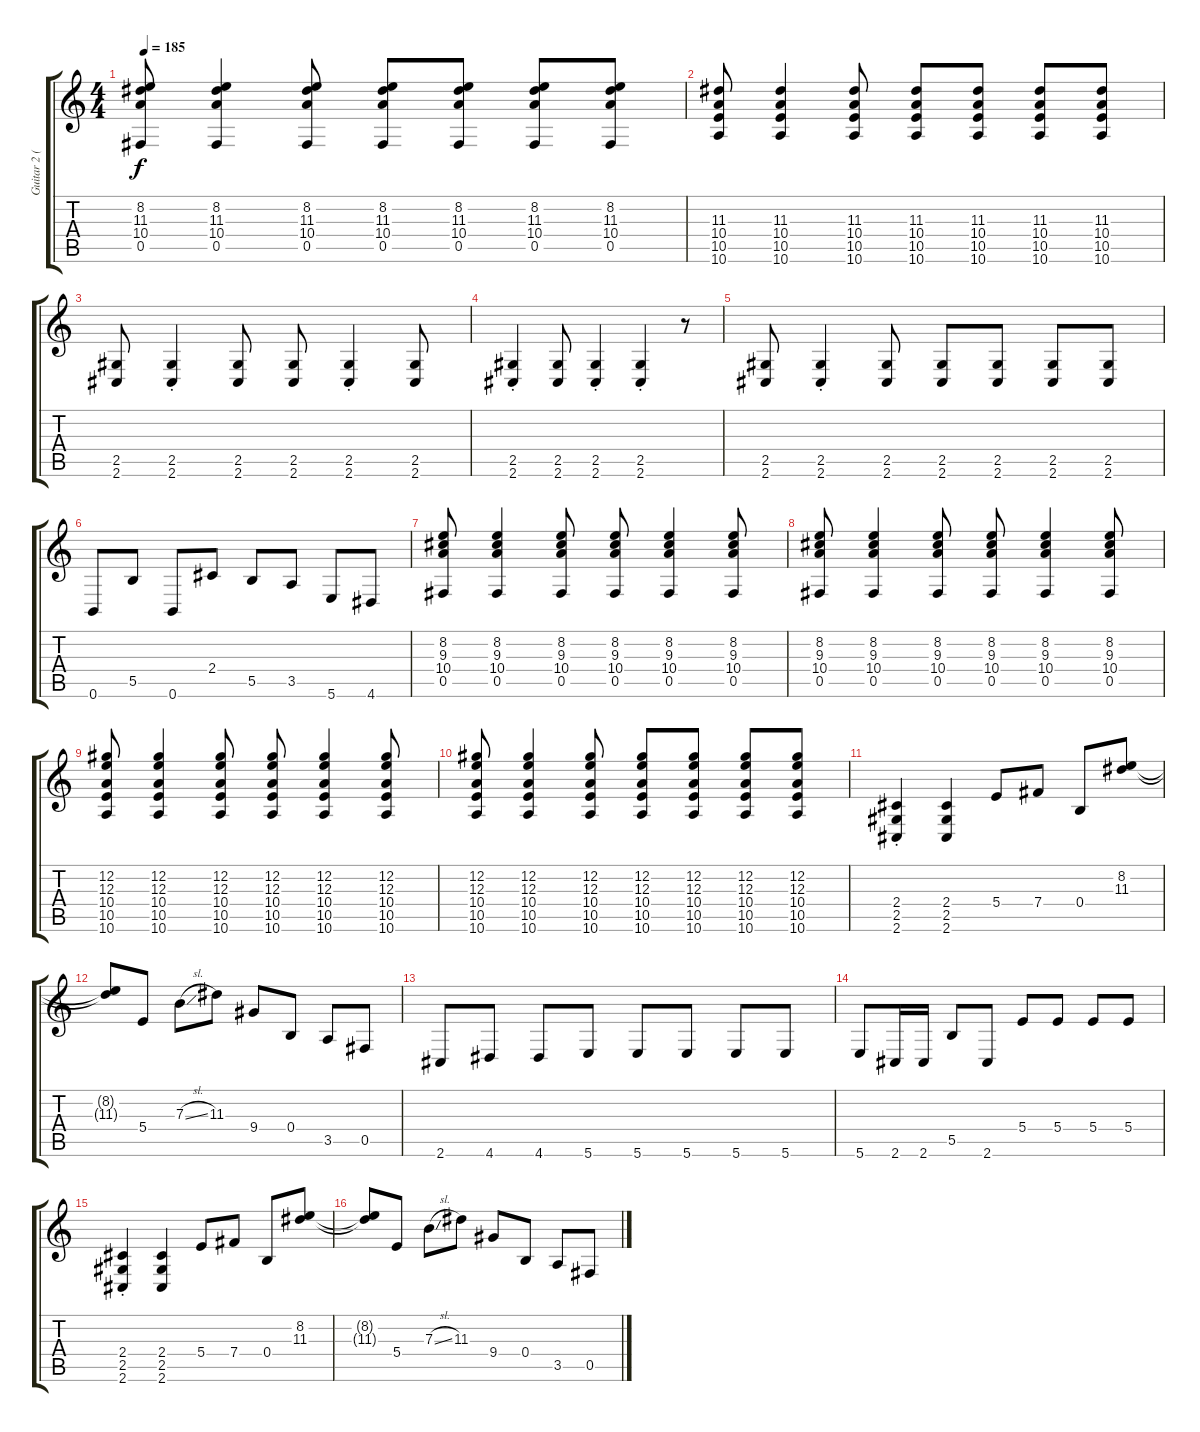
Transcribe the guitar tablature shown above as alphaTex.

\track ("Guitar 2 (Mike)" "Guitar 2 (") {instrument distortionguitar}
\staff {score tabs}
\tuning (Db4 Ab3 E3 B2 Gb2 B1) {hide}
\ts (4 4)
\tempo 185
\clef g2
\ks c
(8.2 11.3 10.4 0.5).8{dy f} (8.2 11.3 10.4 0.5).4 (8.2 11.3 10.4 0.5).8 (8.2 11.3 10.4 0.5).8 (8.2 11.3 10.4 0.5).8 (8.2 11.3 10.4 0.5).8 (8.2 11.3 10.4 0.5).8 |
(11.3 10.4 10.5 10.6).8 (11.3 10.4 10.5 10.6).4 (11.3 10.4 10.5 10.6).8 (11.3 10.4 10.5 10.6).8 (11.3 10.4 10.5 10.6).8 (11.3 10.4 10.5 10.6).8 (11.3 10.4 10.5 10.6).8 |
(2.5 2.6).8 (2.5{st} 2.6{st}).4 (2.5 2.6).8 (2.5 2.6).8 (2.5{st} 2.6{st}).4 (2.5 2.6).8 |
(2.5{st} 2.6{st}).4 (2.5 2.6).8 (2.5{st} 2.6{st}).4 (2.5{st} 2.6{st}).4 r.8 |
(2.5 2.6).8 (2.5{st} 2.6{st}).4 (2.5 2.6).8 (2.5 2.6).8 (2.5 2.6).8 (2.5 2.6).8 (2.5 2.6).8 |
0.6.8 5.5.8 0.6.8 2.4.8 5.5.8 3.5.8 5.6.8 4.6.8 |
(8.2 9.3 10.4 0.5).8 (8.2 9.3 10.4 0.5).4 (8.2 9.3 10.4 0.5).8 (8.2 9.3 10.4 0.5).8 (8.2 9.3 10.4 0.5).4 (8.2 9.3 10.4 0.5).8 |
(8.2 9.3 10.4 0.5).8 (8.2 9.3 10.4 0.5).4 (8.2 9.3 10.4 0.5).8 (8.2 9.3 10.4 0.5).8 (8.2 9.3 10.4 0.5).4 (8.2 9.3 10.4 0.5).8 |
(12.2 12.3 10.4 10.5 10.6).8 (12.2 12.3 10.4 10.5 10.6).4 (12.2 12.3 10.4 10.5 10.6).8 (12.2 12.3 10.4 10.5 10.6).8 (12.2 12.3 10.4 10.5 10.6).4 (12.2 12.3 10.4 10.5 10.6).8 |
(12.2 12.3 10.4 10.5 10.6).8 (12.2 12.3 10.4 10.5 10.6).4 (12.2 12.3 10.4 10.5 10.6).8 (12.2 12.3 10.4 10.5 10.6).8 (12.2 12.3 10.4 10.5 10.6).8 (12.2 12.3 10.4 10.5 10.6).8 (12.2 12.3 10.4 10.5 10.6).8 |
(2.4{st} 2.5{st} 2.6{st}).4{balance 0} (2.4 2.5 2.6).4 5.4.8 7.4.8 0.4.8 (8.2 11.3).8 |
(8.2{t} 11.3{t}).8 5.4.8 7.3{sl}.8 11.3.8 9.4.8 0.4.8 3.5.8 0.5.8 |
2.6.8 4.6.8 4.6.8 5.6.8 5.6.8 5.6.8 5.6.8 5.6.8 |
5.6.8 2.6.16 2.6.16 5.5.8 2.6.8 5.4.8 5.4.8 5.4.8 5.4.8 |
(2.4{st} 2.5{st} 2.6{st}).4 (2.4 2.5 2.6).4 5.4.8 7.4.8 0.4.8 (8.2 11.3).8 |
(8.2{t} 11.3{t}).8 5.4.8 7.3{sl}.8 11.3.8 9.4.8 0.4.8 3.5.8 0.5.8
